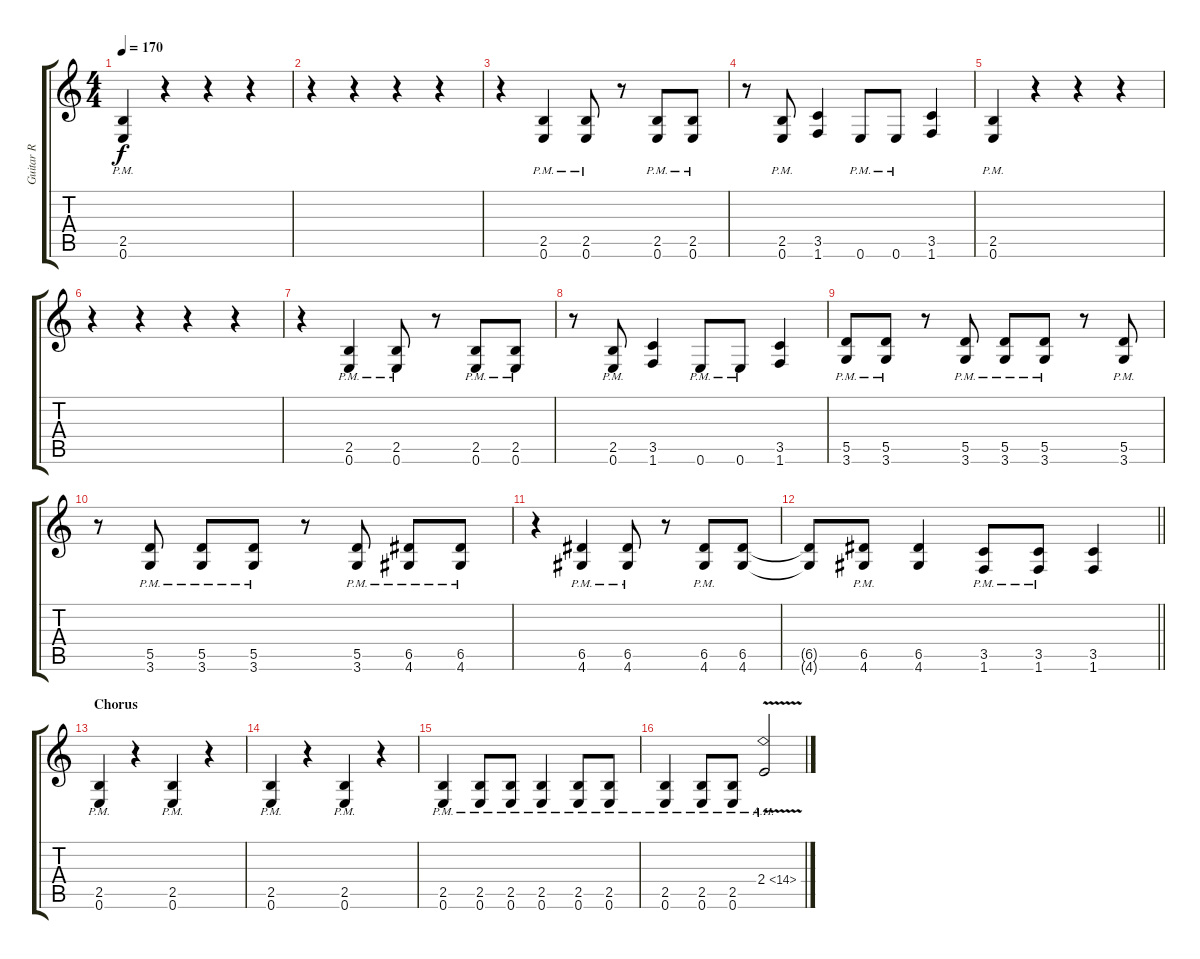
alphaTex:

\track ("Guitar R" "Guitar R") {instrument distortionguitar}
\staff {score tabs}
\tuning (E4 B3 G3 D3 A2 E2) {hide}
\ts (4 4)
\tempo 170
\clef g2
\ks c
(2.5{pm} 0.6{pm}).4{dy f} r.4 r.4 r.4 |
r.4 r.4 r.4 r.4 |
r.4 (2.5{pm} 0.6{pm}).4 (2.5{pm} 0.6{pm}).8 r.8 (2.5{pm} 0.6{pm}).8 (2.5{pm} 0.6{pm}).8 |
r.8 (2.5{pm} 0.6{pm}).8 (3.5 1.6).4 0.6{pm}.8 0.6{pm}.8 (3.5 1.6).4 |
(2.5{pm} 0.6{pm}).4 r.4 r.4 r.4 |
r.4 r.4 r.4 r.4 |
r.4 (2.5{pm} 0.6{pm}).4 (2.5{pm} 0.6{pm}).8 r.8 (2.5{pm} 0.6{pm}).8 (2.5{pm} 0.6{pm}).8 |
r.8 (2.5{pm} 0.6{pm}).8 (3.5 1.6).4 0.6{pm}.8 0.6{pm}.8 (3.5 1.6).4 |
(5.5{pm} 3.6{pm}).8 (5.5{pm} 3.6{pm}).8 r.8 (5.5{pm} 3.6{pm}).8 (5.5{pm} 3.6{pm}).8 (5.5{pm} 3.6{pm}).8 r.8 (5.5{pm} 3.6{pm}).8 |
r.8 (5.5{pm} 3.6{pm}).8 (5.5{pm} 3.6{pm}).8 (5.5{pm} 3.6{pm}).8 r.8 (5.5{pm} 3.6{pm}).8 (6.5{pm} 4.6{pm}).8 (6.5{pm} 4.6{pm}).8 |
r.4 (6.5{pm} 4.6{pm}).4 (6.5{pm} 4.6{pm}).8 r.8 (6.5{pm} 4.6{pm}).8 (6.5 4.6).8 |
\barLineRight lightlight
(6.5{t} 4.6{t}).8 (6.5{pm} 4.6{pm}).8 (6.5 4.6).4 (3.5{pm} 1.6{pm}).8 (3.5{pm} 1.6{pm}).8 (3.5 1.6).4 |
\section ("" "Chorus")
(2.5{pm} 0.6{pm}).4 r.4 (2.5{pm} 0.6{pm}).4 r.4 |
(2.5{pm} 0.6{pm}).4 r.4 (2.5{pm} 0.6{pm}).4 r.4 |
(2.5{pm} 0.6{pm}).4 (2.5{pm} 0.6{pm}).8 (2.5{pm} 0.6{pm}).8 (2.5{pm} 0.6{pm}).4 (2.5{pm} 0.6{pm}).8 (2.5{pm} 0.6{pm}).8 |
(2.5{pm} 0.6{pm}).4 (2.5{pm} 0.6{pm}).8 (2.5{pm} 0.6{pm}).8 2.4{ah 12 v pm}.2
